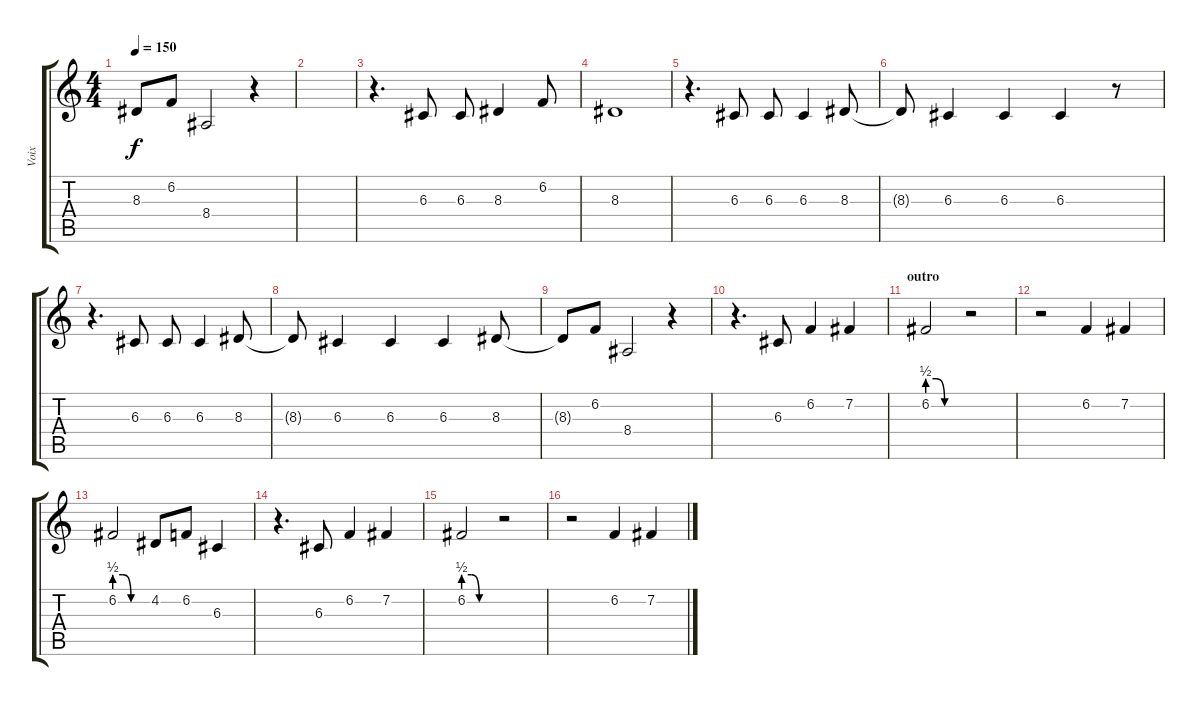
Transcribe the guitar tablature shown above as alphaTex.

\track ("Voix" "Voix") {instrument violin}
\staff {score tabs}
\tuning (E4 B3 G3 D3 A2 E2) {hide}
\ts (4 4)
\tempo 150
\clef g2
\ks c
8.3{t}.8{dy f} 6.2.8 8.4.2 r.4 |
|
r.4{d} 6.3.8 6.3.8 8.3.4 6.2.8 |
8.3.1 |
r.4{d} 6.3.8 6.3.8 6.3.4 8.3.8 |
8.3{t}.8 6.3.4 6.3.4 6.3.4 r.8 |
r.4{d} 6.3.8 6.3.8 6.3.4 8.3.8 |
8.3{t}.8 6.3.4 6.3.4 6.3.4 8.3.8 |
8.3{t}.8 6.2.8 8.4.2 r.4 |
r.4{d} 6.3.8 6.2.4 7.2.4 |
\section ("" "outro")
6.2{be (custom 0 2 15 2 30 0 45 0 60 0)}.2 r.2 |
r.2 6.2.4 7.2.4 |
6.2{be (custom 0 2 15 2 30 0 45 0 60 0)}.2 4.2.8 6.2.8 6.3.4 |
r.4{d} 6.3.8 6.2.4 7.2.4 |
6.2{be (custom 0 2 15 2 30 0 45 0 60 0)}.2 r.2 |
r.2 6.2.4 7.2.4
